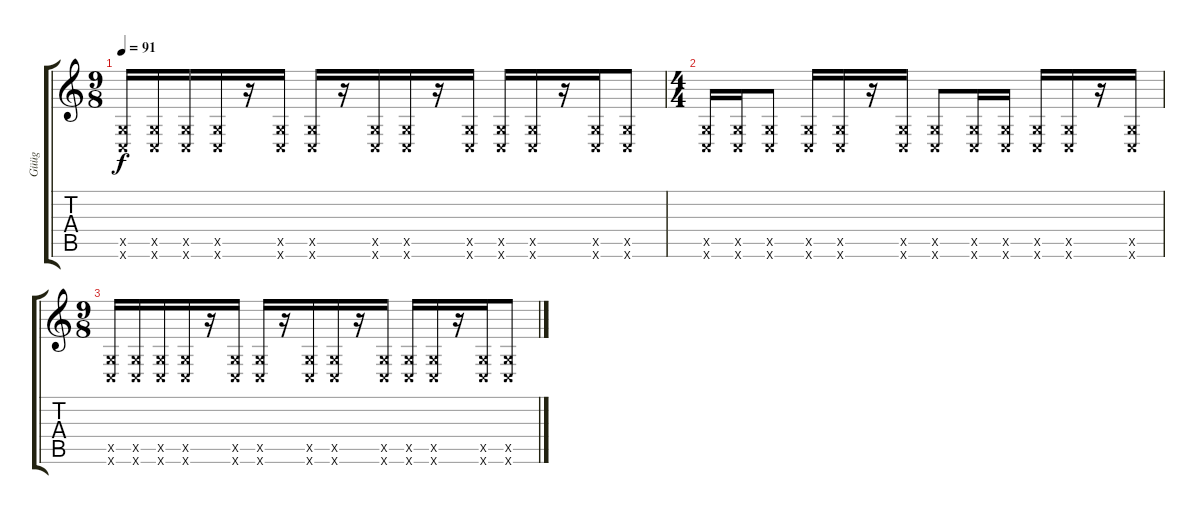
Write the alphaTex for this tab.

\track ("Güüg" "Güüg") {instrument distortionguitar}
\staff {score tabs}
\tuning (D4 A3 F3 C3 G2 C2) {hide}
\ts (9 8)
\tempo 91
\clef g2
\ks c
(0.5{x} 0.6{x}).16{dy f} (0.5{x} 0.6{x}).16 (0.5{x} 0.6{x}).16 (0.5{x} 0.6{x}).16 r.16 (0.5{x} 0.6{x}).16 (0.5{x} 0.6{x}).16 r.16 (0.5{x} 0.6{x}).16 (0.5{x} 0.6{x}).16 r.16 (0.5{x} 0.6{x}).16 (0.5{x} 0.6{x}).16 (0.5{x} 0.6{x}).16 r.16 (0.5{x} 0.6{x}).16 (0.5{x} 0.6{x}).8 |
\ts (4 4)
(0.5{x} 0.6{x}).16 (0.5{x} 0.6{x}).16 (0.5{x} 0.6{x}).8 (0.5{x} 0.6{x}).16 (0.5{x} 0.6{x}).16 r.16 (0.5{x} 0.6{x}).16 (0.5{x} 0.6{x}).8 (0.5{x} 0.6{x}).16 (0.5{x} 0.6{x}).16 (0.5{x} 0.6{x}).16 (0.5{x} 0.6{x}).16 r.16 (0.5{x} 0.6{x}).16 |
\ts (9 8)
(0.5{x} 0.6{x}).16 (0.5{x} 0.6{x}).16 (0.5{x} 0.6{x}).16 (0.5{x} 0.6{x}).16 r.16 (0.5{x} 0.6{x}).16 (0.5{x} 0.6{x}).16 r.16 (0.5{x} 0.6{x}).16 (0.5{x} 0.6{x}).16 r.16 (0.5{x} 0.6{x}).16 (0.5{x} 0.6{x}).16 (0.5{x} 0.6{x}).16 r.16 (0.5{x} 0.6{x}).16 (0.5{x} 0.6{x}).8
